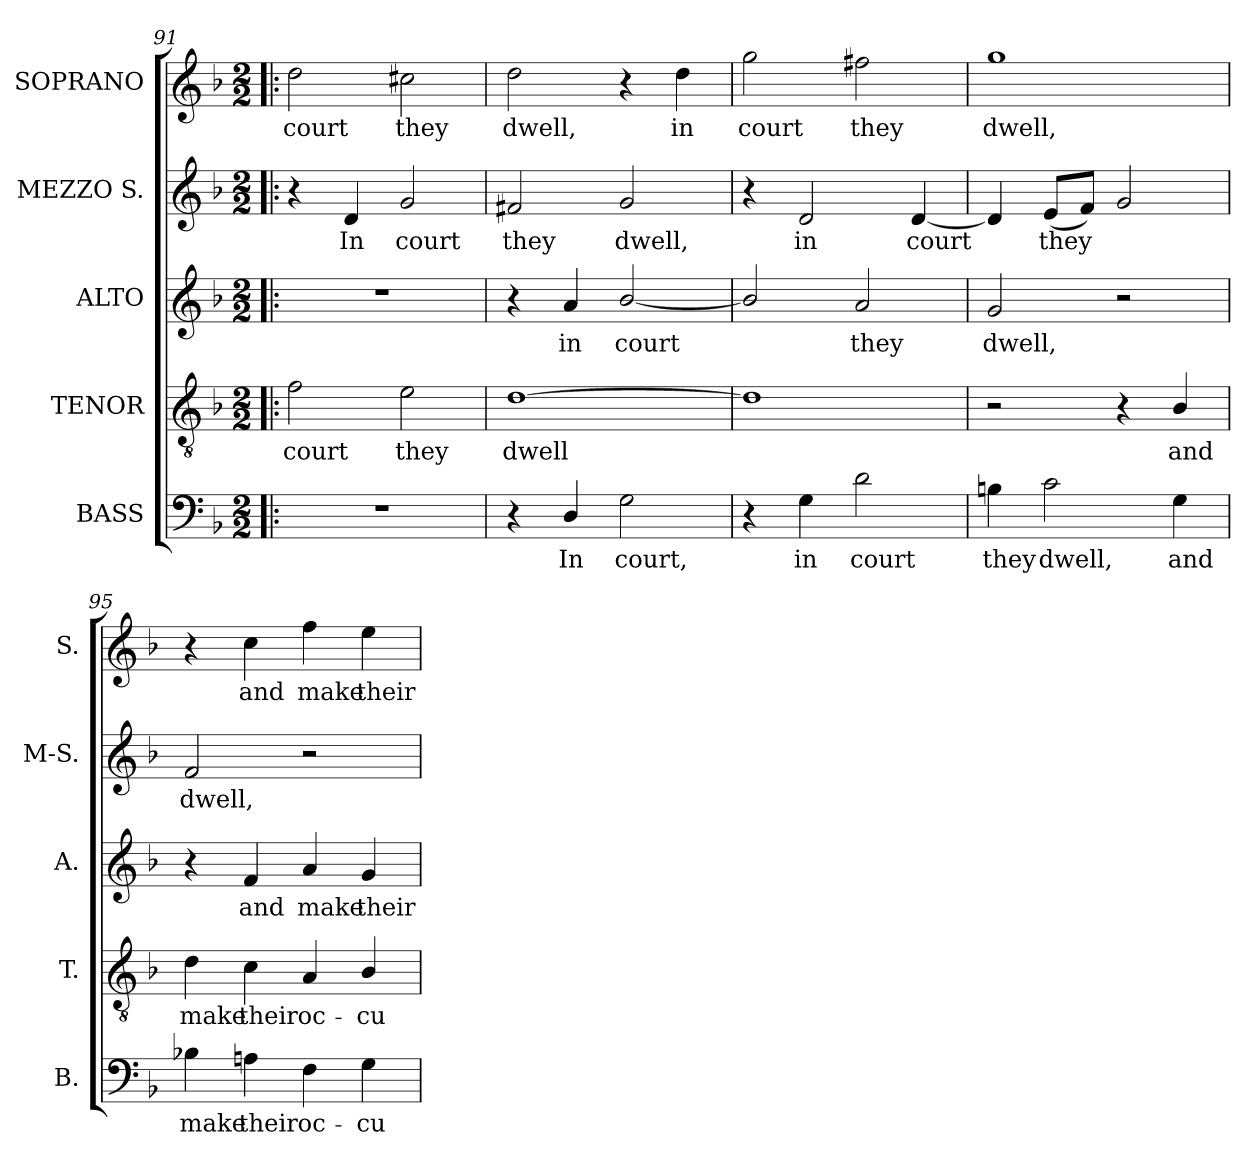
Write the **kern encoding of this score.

**kern	**text	**kern	**text	**kern	**text	**kern	**text	**kern	**text
*part5	*part5	*part4	*part4	*part3	*part3	*part2	*part2	*part1	*part1
*staff5	*staff5	*staff4	*staff4	*staff3	*staff3	*staff2	*staff2	*staff1	*staff1
*I"BASS	*	*I"TENOR	*	*I"ALTO	*	*I"MEZZO  S.	*	*I"SOPRANO	*
*I'B.	*	*I'T.	*	*I'A.	*	*I'M-S.	*	*I'S.	*
*clefF4	*	*clefGv2	*	*clefG2	*	*clefG2	*	*clefG2	*
*	*	*ITrd7c12	*	*	*	*	*	*	*
*k[b-]	*	*k[b-]	*	*k[b-]	*	*k[b-]	*	*k[b-]	*
*F:	*	*F:	*	*F:	*	*F:	*	*F:	*
*M2/2	*	*M2/2	*	*M2/2	*	*M2/2	*	*M2/2	*
=91!|:	=91!|:	=91!|:	=91!|:	=91!|:	=91!|:	=91!|:	=91!|:	=91!|:	=91!|:
!	!	!	!LO:LY:b:color=#000000	!	!	!	!	!	!
!	!	!	!	!	!	!	!	!	!LO:LY:b:color=#000000
1r	.	2Fi\	court	1r	.	4r	.	2ddi\	court
!	!	!	!	!	!	!	!LO:LY:b:color=#000000	!	!
.	.	.	.	.	.	4di/	In	.	.
!	!	!	!LO:LY:b:color=#000000	!	!	!	!	!	!
!	!	!	!	!	!	!	!LO:LY:b:color=#000000	!	!
!	!	!	!	!	!	!	!	!	!LO:LY:b:color=#000000
.	.	2Ei\	they	.	.	2gi/	court	2cc#Xi\	they
!!LO:PB:g=z
=92	=92	=92	=92	=92	=92	=92	=92	=92	=92
!	!	!	!LO:LY:b:color=#000000	!	!	!	!	!	!
!	!	!	!	!	!	!	!LO:LY:b:color=#000000	!	!
!	!	!	!	!	!	!	!	!	!LO:LY:b:color=#000000
4r	.	[1Di	dwell	4r	.	2f#Xi/	they	2ddi\	dwell,
!	!LO:LY:b:color=#000000	!	!	!	!	!	!	!	!
!	!	!	!	!	!LO:LY:b:color=#000000	!	!	!	!
4Di/	In	.	.	4ai/	in	.	.	.	.
!	!LO:LY:b:color=#000000	!	!	!	!	!	!	!	!
!	!	!	!	!	!LO:LY:b:color=#000000	!	!	!	!
!	!	!	!	!	!	!	!LO:LY:b:color=#000000	!	!
2Gi\	court,	.	.	[2b-i/	court	2gi/	dwell,	4r	.
!	!	!	!	!	!	!	!	!	!LO:LY:b:color=#000000
.	.	.	.	.	.	.	.	4ddi\	in
=93	=93	=93	=93	=93	=93	=93	=93	=93	=93
!	!	!	!	!	!	!	!	!	!LO:LY:b:color=#000000
4r	.	1Di]	.	2b-i/]	.	4r	.	2ggi\	court
!	!LO:LY:b:color=#000000	!	!	!	!	!	!	!	!
!	!	!	!	!	!	!	!LO:LY:b:color=#000000	!	!
4Gi\	in	.	.	.	.	2di/	in	.	.
!	!LO:LY:b:color=#000000	!	!	!	!	!	!	!	!
!	!	!	!	!	!LO:LY:b:color=#000000	!	!	!	!
!	!	!	!	!	!	!	!	!	!LO:LY:b:color=#000000
2di\	court	.	.	2ai/	they	.	.	2ff#Xi\	they
!	!	!	!	!	!	!	!LO:LY:b:color=#000000	!	!
.	.	.	.	.	.	[4di/	court	.	.
=94	=94	=94	=94	=94	=94	=94	=94	=94	=94
!	!LO:LY:b:color=#000000	!	!	!	!	!	!	!	!
!	!	!	!	!	!LO:LY:b:color=#000000	!	!	!	!
!	!	!	!	!	!	!	!	!	!LO:LY:b:color=#000000
4Bni\	they	2r	.	2gi/	dwell,	4di/]	.	1ggi	dwell,
!	!LO:LY:b:color=#000000	!	!	!	!	!	!	!	!
!	!	!	!	!	!	!	!LO:LY:b:color=#000000	!	!
2ci\	dwell,	.	.	.	.	(8ei/L	they	.	.
.	.	.	.	.	.	8fi/J)	.	.	.
.	.	4r	.	2r	.	2gi/	.	.	.
!	!LO:LY:b:color=#000000	!	!	!	!	!	!	!	!
!	!	!	!LO:LY:b:color=#000000	!	!	!	!	!	!
4Gi\	and	4BB-i/	and	.	.	.	.	.	.
=95	=95	=95	=95	=95	=95	=95	=95	=95	=95
!	!LO:LY:b:color=#000000	!	!	!	!	!	!	!	!
!	!	!	!LO:LY:b:color=#000000	!	!	!	!	!	!
!	!	!	!	!	!	!	!LO:LY:b:color=#000000	!	!
4B-Xi\	make	4Di\	make	4r	.	2fi/	dwell,	4r	.
!	!LO:LY:b:color=#000000	!	!	!	!	!	!	!	!
!	!	!	!LO:LY:b:color=#000000	!	!	!	!	!	!
!	!	!	!	!	!LO:LY:b:color=#000000	!	!	!	!
!	!	!	!	!	!	!	!	!	!LO:LY:b:color=#000000
4Ani\	their	4Ci\	their	4fi/	and	.	.	4cci\	and
!	!LO:LY:b:color=#000000	!	!	!	!	!	!	!	!
!	!	!	!LO:LY:b:color=#000000	!	!	!	!	!	!
!	!	!	!	!	!LO:LY:b:color=#000000	!	!	!	!
!	!	!	!	!	!	!	!	!	!LO:LY:b:color=#000000
4Fi\	oc-	4AAi/	oc-	4ai/	make	2r	.	4ffi\	make
!	!LO:LY:b:color=#000000	!	!	!	!	!	!	!	!
!	!	!	!LO:LY:b:color=#000000	!	!	!	!	!	!
!	!	!	!	!	!LO:LY:b:color=#000000	!	!	!	!
!	!	!	!	!	!	!	!	!	!LO:LY:b:color=#000000
4Gi\	-cu-	4BB-i/	-cu-	4gi/	their	.	.	4eei\	their
=	=	=	=	=	=	=	=	=	=
*-	*-	*-	*-	*-	*-	*-	*-	*-	*-
